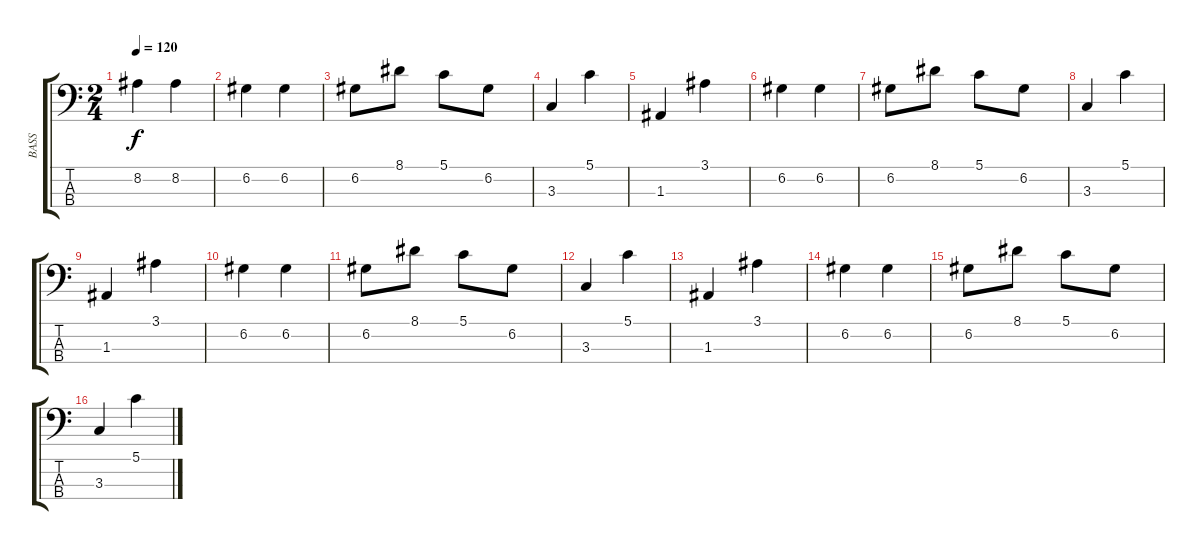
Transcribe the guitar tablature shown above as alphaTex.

\track ("BASS" "BASS") {instrument synthbass2}
\staff {score tabs}
\tuning (G2 D2 A1 E1) {hide}
\ts (2 4)
\tempo 120
\clef f4
\ks c
8.2.4{dy f} 8.2.4 |
6.2.4 6.2.4 |
6.2.8 8.1.8 5.1.8 6.2.8 |
3.3.4 5.1.4 |
1.3.4 3.1.4 |
6.2.4 6.2.4 |
6.2.8 8.1.8 5.1.8 6.2.8 |
3.3.4 5.1.4 |
1.3.4 3.1.4 |
6.2.4 6.2.4 |
6.2.8 8.1.8 5.1.8 6.2.8 |
3.3.4 5.1.4 |
1.3.4 3.1.4 |
6.2.4 6.2.4 |
6.2.8 8.1.8 5.1.8 6.2.8 |
3.3.4 5.1.4
